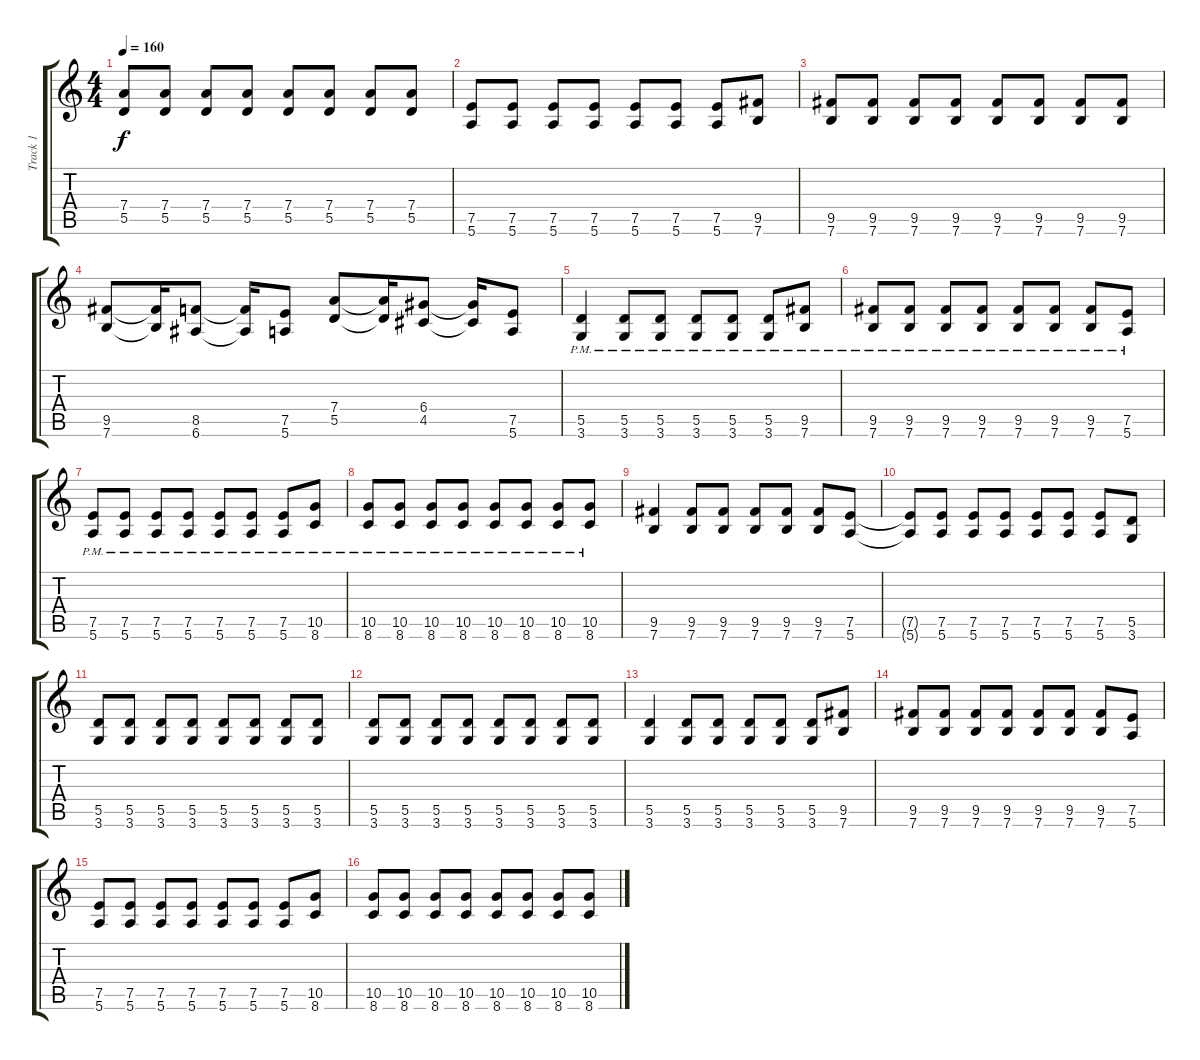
\track ("Track 1" "Track 1") {instrument overdrivenguitar}
\staff {score tabs}
\tuning (E4 B3 G3 D3 A2 E2) {hide}
\ts (4 4)
\tempo 160
\clef g2
\ks c
(7.4 5.5).8{dy f} (7.4 5.5).8 (7.4 5.5).8 (7.4 5.5).8 (7.4 5.5).8 (7.4 5.5).8 (7.4 5.5).8 (7.4 5.5).8 |
(7.5 5.6).8 (7.5 5.6).8 (7.5 5.6).8 (7.5 5.6).8 (7.5 5.6).8 (7.5 5.6).8 (7.5 5.6).8 (9.5 7.6).8 |
(9.5 7.6).8 (9.5 7.6).8 (9.5 7.6).8 (9.5 7.6).8 (9.5 7.6).8 (9.5 7.6).8 (9.5 7.6).8 (9.5 7.6).8 |
(9.5 7.6).8 (9.5{t} 7.6{t}).16 (8.5 6.6).8 (8.5{t} 6.6{t}).16 (7.5 5.6).8 (7.4 5.5).8 (7.4{t} 5.5{t}).16 (6.4 4.5).8 (6.4{t} 4.5{t}).16 (7.5 5.6).8 |
(5.5{pm} 3.6{pm}).4 (5.5{pm} 3.6{pm}).8 (5.5{pm} 3.6{pm}).8 (5.5{pm} 3.6{pm}).8 (5.5{pm} 3.6{pm}).8 (5.5{pm} 3.6{pm}).8 (9.5{pm} 7.6{pm}).8 |
(9.5{pm} 7.6{pm}).8 (9.5{pm} 7.6{pm}).8 (9.5{pm} 7.6{pm}).8 (9.5{pm} 7.6{pm}).8 (9.5{pm} 7.6{pm}).8 (9.5{pm} 7.6{pm}).8 (9.5{pm} 7.6{pm}).8 (7.5{pm} 5.6{pm}).8 |
(7.5{pm} 5.6{pm}).8 (7.5{pm} 5.6{pm}).8 (7.5{pm} 5.6{pm}).8 (7.5{pm} 5.6{pm}).8 (7.5{pm} 5.6{pm}).8 (7.5{pm} 5.6{pm}).8 (7.5{pm} 5.6{pm}).8 (10.5{pm} 8.6{pm}).8 |
(10.5{pm} 8.6{pm}).8 (10.5{pm} 8.6{pm}).8 (10.5{pm} 8.6{pm}).8 (10.5{pm} 8.6{pm}).8 (10.5{pm} 8.6{pm}).8 (10.5{pm} 8.6{pm}).8 (10.5{pm} 8.6{pm}).8 (10.5{pm} 8.6{pm}).8 |
(9.5 7.6).4 (9.5 7.6).8 (9.5 7.6).8 (9.5 7.6).8 (9.5 7.6).8 (9.5 7.6).8 (7.5 5.6).8 |
(7.5{t} 5.6{t}).8 (7.5 5.6).8 (7.5 5.6).8 (7.5 5.6).8 (7.5 5.6).8 (7.5 5.6).8 (7.5 5.6).8 (5.5 3.6).8 |
(5.5 3.6).8 (5.5 3.6).8 (5.5 3.6).8 (5.5 3.6).8 (5.5 3.6).8 (5.5 3.6).8 (5.5 3.6).8 (5.5 3.6).8 |
(5.5 3.6).8 (5.5 3.6).8 (5.5 3.6).8 (5.5 3.6).8 (5.5 3.6).8 (5.5 3.6).8 (5.5 3.6).8 (5.5 3.6).8 |
(5.5 3.6).4 (5.5 3.6).8 (5.5 3.6).8 (5.5 3.6).8 (5.5 3.6).8 (5.5 3.6).8 (9.5 7.6).8 |
(9.5 7.6).8 (9.5 7.6).8 (9.5 7.6).8 (9.5 7.6).8 (9.5 7.6).8 (9.5 7.6).8 (9.5 7.6).8 (7.5 5.6).8 |
(7.5 5.6).8 (7.5 5.6).8 (7.5 5.6).8 (7.5 5.6).8 (7.5 5.6).8 (7.5 5.6).8 (7.5 5.6).8 (10.5 8.6).8 |
(10.5 8.6).8 (10.5 8.6).8 (10.5 8.6).8 (10.5 8.6).8 (10.5 8.6).8 (10.5 8.6).8 (10.5 8.6).8 (10.5 8.6).8
